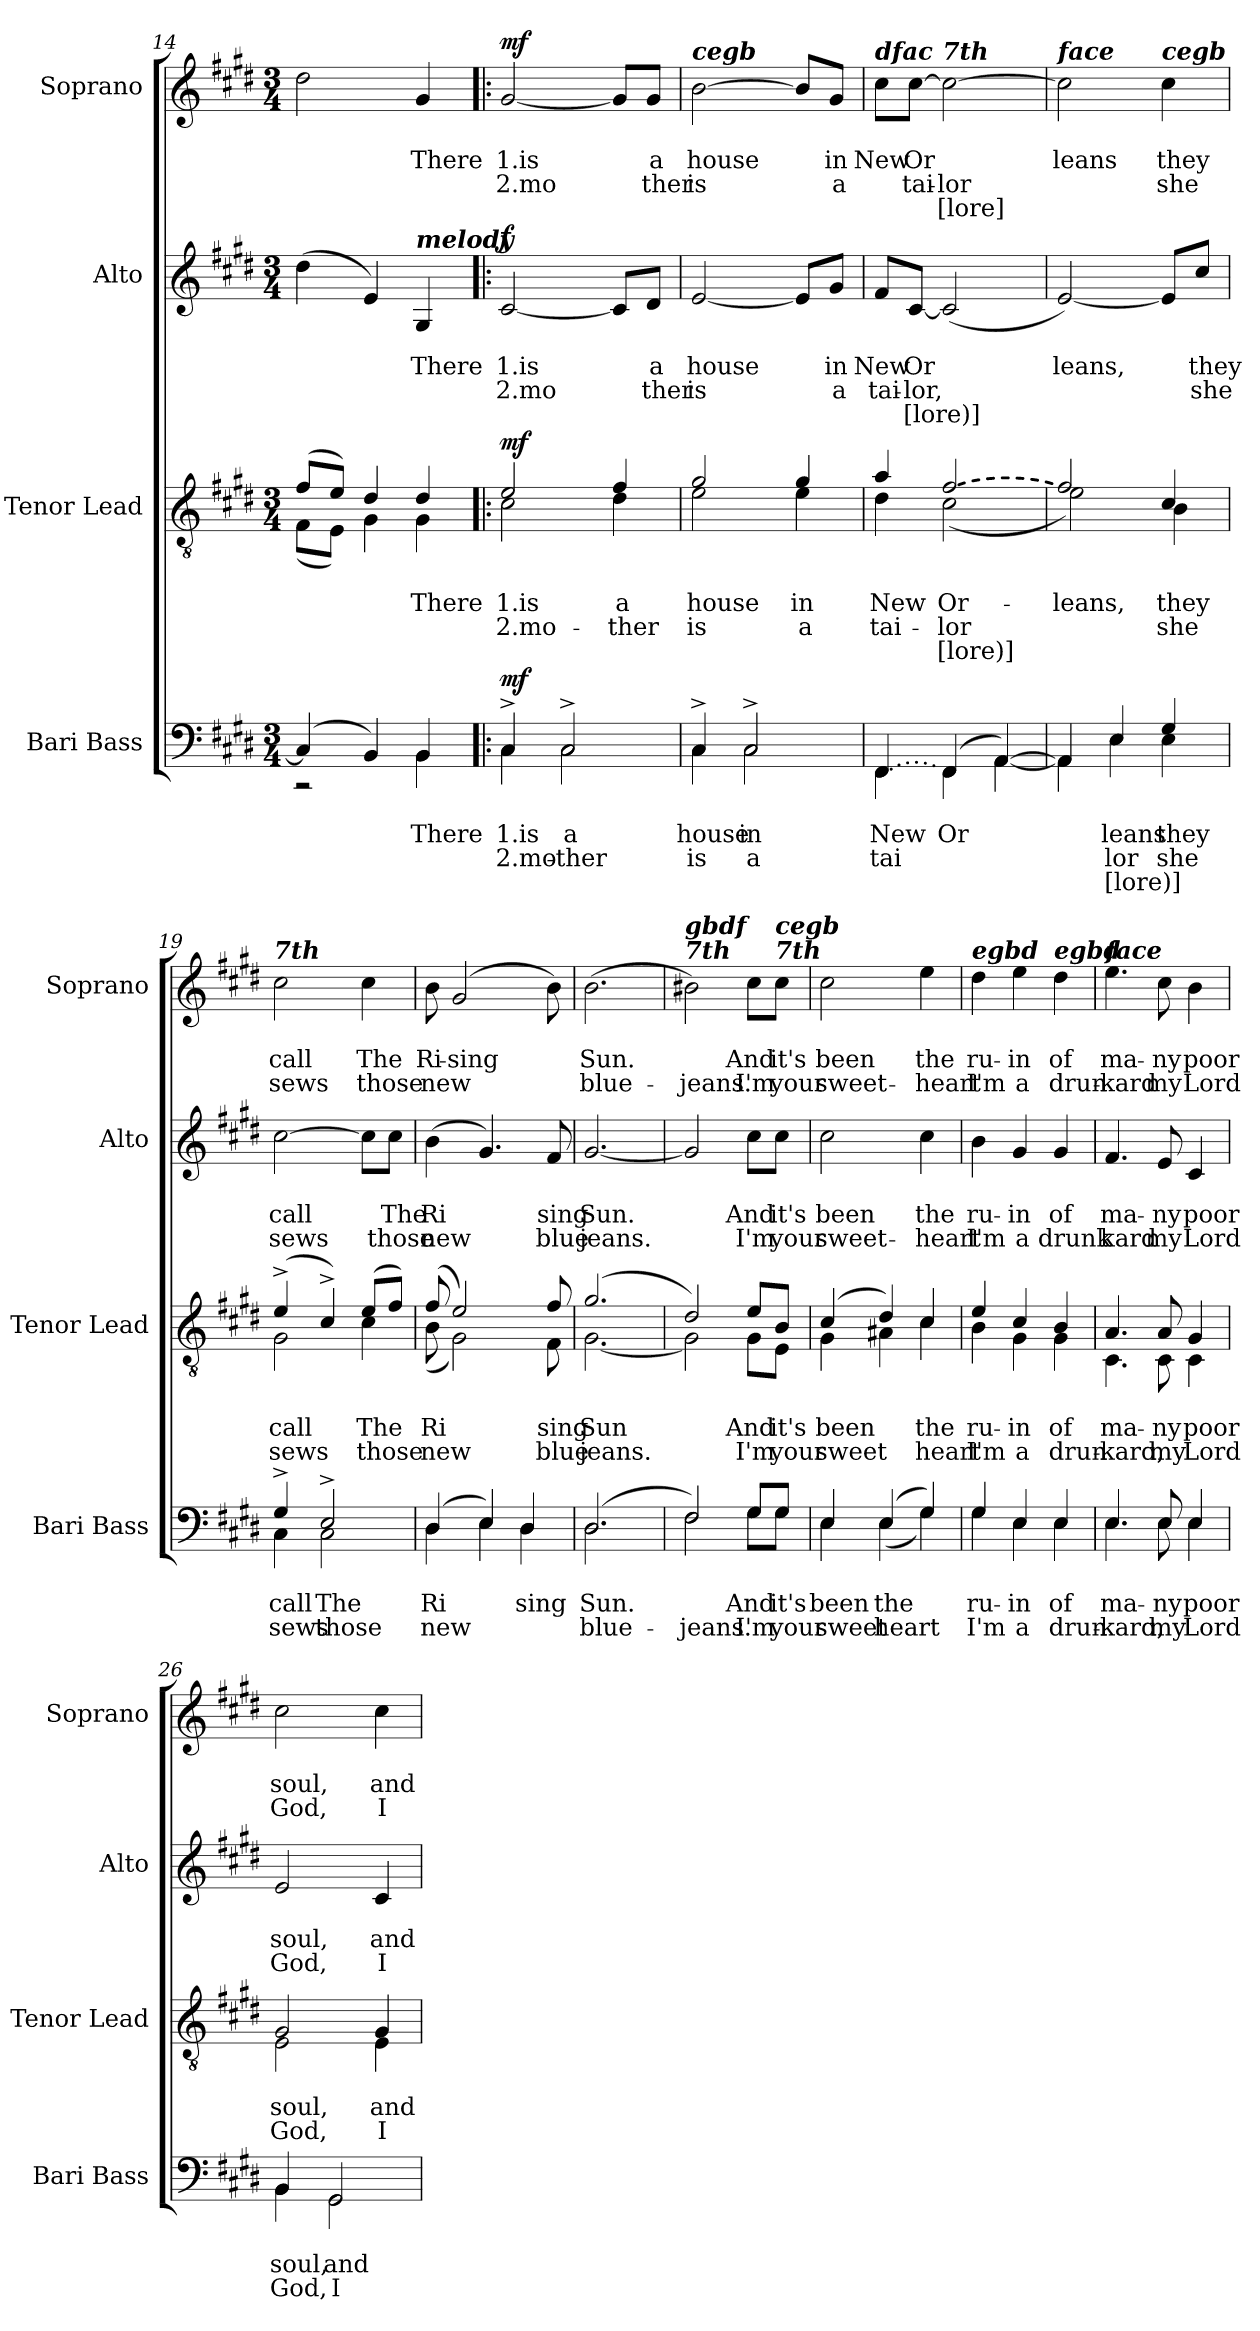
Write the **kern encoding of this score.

**kern	**text	**text	**text	**text	**dynam	**kern	**text	**text	**text	**text	**dynam	**kern	**text	**text	**text	**text	**dynam	**kern	**text	**text	**text	**text	**dynam
*part4	*part4	*part4	*part4	*part4	*part4	*part3	*part3	*part3	*part3	*part3	*part3	*part2	*part2	*part2	*part2	*part2	*part2	*part1	*part1	*part1	*part1	*part1	*part1
*staff4	*staff4	*staff4	*staff4	*staff4	*staff4	*staff3	*staff3	*staff3	*staff3	*staff3	*staff3	*staff2	*staff2	*staff2	*staff2	*staff2	*staff2	*staff1	*staff1	*staff1	*staff1	*staff1	*staff1
*I"Bari Bass	*	*	*	*	*	*I"Tenor Lead	*	*	*	*	*	*I"Alto	*	*	*	*	*	*I"Soprano	*	*	*	*	*
*I'Bari Bass	*	*	*	*	*	*I'Tenor  Lead	*	*	*	*	*	*I'Alto	*	*	*	*	*	*I'Soprano	*	*	*	*	*
*clefF4	*	*	*	*	*	*clefGv2	*	*	*	*	*	*clefG2	*	*	*	*	*	*clefG2	*	*	*	*	*
*k[f#c#g#d#]	*	*	*	*	*	*k[f#c#g#d#]	*	*	*	*	*	*k[f#c#g#d#]	*	*	*	*	*	*k[f#c#g#d#]	*	*	*	*	*
*M3/4	*	*	*	*	*	*M3/4	*	*	*	*	*	*M3/4	*	*	*	*	*	*M3/4	*	*	*	*	*
=14	=14	=14	=14	=14	=14	=14	=14	=14	=14	=14	=14	=14	=14	=14	=14	=14	=14	=14	=14	=14	=14	=14	=14
*^	*	*	*	*	*	*^	*	*	*	*	*	*	*	*	*	*	*	*	*	*	*	*	*
(>4C#/]	2r	.	.	.	.	.	(>8f#/L	(<8F#\L	.	.	.	.	.	(>4dd#\	.	.	.	.	.	2dd#\	.	.	.	.	.
.	.	.	.	.	.	.	8e/J)	8E\J)	.	.	.	.	.	.	.	.	.	.	.	.	.	.	.	.	.
4BB/)	.	.	.	.	.	.	4d#/	4G#\	.	.	.	.	.	4e/)	.	.	.	.	.	.	.	.	.	.	.
!	!	!	!	!	!	!	!	!	!	!	!	!	!	!LO:TX:a:Bi:t=melody	!	!	!	!	!	!	!	!	!	!	!
!	!	!	!LO:LY:b	!	!	!	!	!	!	!LO:LY:b	!	!	!	!	!	!LO:LY:b	!	!	!	!	!	!LO:LY:b	!	!	!
4BB/	4BB\	.	There	.	.	.	4d#/	4G#\	.	There	.	.	.	4G#/	.	There	.	.	.	4g#/	.	There	.	.	.
=15!|:	=15!|:	=15!|:	=15!|:	=15!|:	=15!|:	=15!|:	=15!|:	=15!|:	=15!|:	=15!|:	=15!|:	=15!|:	=15!|:	=15!|:	=15!|:	=15!|:	=15!|:	=15!|:	=15!|:	=15!|:	=15!|:	=15!|:	=15!|:	=15!|:	=15!|:
!	!	!	!LO:LY:b	!LO:LY:b	!	!LO:DY:a	!	!	!	!LO:LY:b	!LO:LY:b	!	!LO:DY:a	!	!	!LO:LY:b	!LO:LY:b	!	!LO:DY:a	!	!	!LO:LY:b	!LO:LY:b	!	!LO:DY:a
4C#^/	4C#\	.	1.is	2.mo-	.	mf	2e/	2c#\	.	1.is	2.mo-	.	mf	[2c#/	.	1.is	-2.mo	.	f	[2g#/	.	1.is	-2.mo	.	mf
!	!	!	!LO:LY:b	!LO:LY:b	!	!	!	!	!	!	!	!	!	!	!	!	!	!	!	!	!	!	!	!	!
2C#^/	2C#\	.	a	-ther	.	.	.	.	.	.	.	.	.	.	.	.	.	.	.	.	.	.	.	.	.
!	!	!	!	!	!	!	!	!	!	!LO:LY:b	!LO:LY:b	!	!	!	!	!	!	!	!	!	!	!	!	!	!
.	.	.	.	.	.	.	4f#/	4d#\	.	a	-ther	.	.	8c#/L]	.	.	.	.	.	8g#/L]	.	.	.	.	.
!	!	!	!	!	!	!	!	!	!	!	!	!	!	!	!	!LO:LY:b	!LO:LY:b	!	!	!	!	!LO:LY:b	!LO:LY:b	!	!
.	.	.	.	.	.	.	.	.	.	.	.	.	.	8d#/J	.	a	ther	.	.	8g#/J	.	a	ther	.	.
=16	=16	=16	=16	=16	=16	=16	=16	=16	=16	=16	=16	=16	=16	=16	=16	=16	=16	=16	=16	=16	=16	=16	=16	=16	=16
!	!	!	!	!	!	!	!	!	!	!	!	!	!	!	!	!	!	!	!	!LO:TX:a:Bi:t=cegb	!	!	!	!	!
!	!	!	!LO:LY:b	!LO:LY:b	!	!	!	!	!	!LO:LY:b	!LO:LY:b	!	!	!	!	!LO:LY:b	!LO:LY:b	!	!	!	!	!LO:LY:b	!LO:LY:b	!	!
4C#^/	4C#\	.	house	is	.	.	2g#/	2e\	.	house	is	.	.	[2e/	.	house	is	.	.	[2b\	.	house	is	.	.
!	!	!	!LO:LY:b	!LO:LY:b	!	!	!	!	!	!	!	!	!	!	!	!	!	!	!	!	!	!	!	!	!
2C#^/	2C#\	.	in	a	.	.	.	.	.	.	.	.	.	.	.	.	.	.	.	.	.	.	.	.	.
!	!	!	!	!	!	!	!	!	!	!LO:LY:b	!LO:LY:b	!	!	!	!	!	!	!	!	!	!	!	!	!	!
.	.	.	.	.	.	.	4g#/	4e\	.	in	a	.	.	8e/L]	.	.	.	.	.	8b/L]	.	.	.	.	.
!	!	!	!	!	!	!	!	!	!	!	!	!	!	!	!	!LO:LY:b	!LO:LY:b	!	!	!	!	!LO:LY:b	!LO:LY:b	!	!
.	.	.	.	.	.	.	.	.	.	.	.	.	.	8g#/J	.	in	a	.	.	8g#/J	.	in	a	.	.
=17	=17	=17	=17	=17	=17	=17	=17	=17	=17	=17	=17	=17	=17	=17	=17	=17	=17	=17	=17	=17	=17	=17	=17	=17	=17
!	!	!	!	!	!	!	!	!	!	!	!	!	!	!	!	!	!	!	!	!LO:TX:a:Bi:t=dfac	!	!	!	!	!
!LO:T:dot	!	!	!LO:LY:b	!LO:LY:b	!	!	!	!	!	!LO:LY:b	!LO:LY:b	!	!	!	!	!LO:LY:b	!LO:LY:b	!	!	!	!	!LO:LY:b	!	!	!
[4FF#/	4FF#\	.	New	tai	.	.	4a/	4d#\	.	New	tai-	.	.	8f#/L	.	New	tai-	.	.	8cc#\L	.	New	.	.	.
!	!	!	!	!	!	!	!	!	!	!	!	!	!	!	!	!LO:LY:b	!LO:LY:b	!LO:LY:b	!	!	!	!LO:LY:b	!LO:LY:b	!	!
.	.	.	.	.	.	.	.	.	.	.	.	.	.	[8c#/J	.	Or	-lor,	[lore)]	.	[8cc#\J	.	Or	tai-	.	.
!	!	!	!	!	!	!	!	!	!	!	!	!	!	!	!	!	!	!	!	!LO:TX:a:Bi:t=7th	!	!	!	!	!
!	!	!	!LO:LY:b	!	!	!	!LO:T:dash	!	!	!LO:LY:b	!LO:LY:b	!LO:LY:b	!	!	!	!	!	!	!	!	!	!	!LO:LY:b	!LO:LY:b	!
(>4FF#/]	4FF#\	.	Or	.	.	.	[2f#/	(<2c#\	.	Or-	-lor	[lore)]	.	(<2c#/]	.	.	.	.	.	2cc#\_	.	.	-lor	[lore]	.
[4AA/)	[4AA\	.	.	.	.	.	.	.	.	.	.	.	.	.	.	.	.	.	.	.	.	.	.	.	.
!!LO:PB:g=z
=18	=18	=18	=18	=18	=18	=18	=18	=18	=18	=18	=18	=18	=18	=18	=18	=18	=18	=18	=18	=18	=18	=18	=18	=18	=18
!	!	!	!	!	!	!	!	!	!	!	!	!	!	!	!	!	!	!	!	!LO:TX:a:Bi:t=face	!	!	!	!	!
!	!	!	!	!	!	!	!	!	!	!LO:LY:b	!	!	!	!	!	!LO:LY:b	!	!	!	!	!	!LO:LY:b	!	!	!
4AA/]	4AA\]	.	.	.	.	.	2f#/]	2e\)	.	-leans,	.	.	.	[2e/)	.	leans,	.	.	.	2cc#\]	.	leans	.	.	.
!	!	!	!LO:LY:b	!LO:LY:b	!LO:LY:b	!	!	!	!	!	!	!	!	!	!	!	!	!	!	!	!	!	!	!	!
4E/	4E\	.	leans	lor	[lore)]	.	.	.	.	.	.	.	.	.	.	.	.	.	.	.	.	.	.	.	.
!	!	!	!	!	!	!	!	!	!	!	!	!	!	!	!	!	!	!	!	!LO:TX:a:Bi:t=cegb	!	!	!	!	!
!	!	!	!LO:LY:b	!LO:LY:b	!	!	!	!	!	!LO:LY:b	!LO:LY:b	!	!	!	!	!	!	!	!	!	!	!LO:LY:b	!LO:LY:b	!	!
4G#/	4E\	.	they	she	.	.	4c#/	4B\	.	they	she	.	.	8e/L]	.	.	.	.	.	4cc#\	.	they	she	.	.
!	!	!	!	!	!	!	!	!	!	!	!	!	!	!	!	!LO:LY:b	!LO:LY:b	!	!	!	!	!	!	!	!
.	.	.	.	.	.	.	.	.	.	.	.	.	.	8cc#/J	.	they	she	.	.	.	.	.	.	.	.
=19	=19	=19	=19	=19	=19	=19	=19	=19	=19	=19	=19	=19	=19	=19	=19	=19	=19	=19	=19	=19	=19	=19	=19	=19	=19
!	!	!	!	!	!	!	!	!	!	!	!	!	!	!	!	!	!	!	!	!LO:TX:a:Bi:t=7th	!	!	!	!	!
!	!	!	!LO:LY:b	!LO:LY:b	!	!	!	!	!	!LO:LY:b	!LO:LY:b	!	!	!	!	!LO:LY:b	!LO:LY:b	!	!	!	!	!LO:LY:b	!LO:LY:b	!	!
4G#^/	4C#\	.	call	sews	.	.	(>4e^/	2G#\	.	call	sews	.	.	[2cc#\	.	call	sews	.	.	2cc#\	.	call	sews	.	.
!	!	!	!LO:LY:b	!LO:LY:b	!	!	!	!	!	!	!	!	!	!	!	!	!	!	!	!	!	!	!	!	!
2E^/	2C#\	.	The	those	.	.	4c#^/)	.	.	.	.	.	.	.	.	.	.	.	.	.	.	.	.	.	.
!	!	!	!	!	!	!	!	!	!	!LO:LY:b	!LO:LY:b	!	!	!	!	!	!	!	!	!	!	!LO:LY:b	!LO:LY:b	!	!
.	.	.	.	.	.	.	(>8e/L	4c#\	.	The	those	.	.	8cc#\L]	.	.	.	.	.	4cc#\	.	The	those	.	.
!	!	!	!	!	!	!	!	!	!	!	!	!	!	!	!	!LO:LY:b	!LO:LY:b	!	!	!	!	!	!	!	!
.	.	.	.	.	.	.	8f#/J)	.	.	.	.	.	.	8cc#\J	.	The	those	.	.	.	.	.	.	.	.
=20	=20	=20	=20	=20	=20	=20	=20	=20	=20	=20	=20	=20	=20	=20	=20	=20	=20	=20	=20	=20	=20	=20	=20	=20	=20
!	!	!	!LO:LY:b	!LO:LY:b	!	!	!	!	!	!LO:LY:b	!LO:LY:b	!	!	!	!	!LO:LY:b	!LO:LY:b	!	!	!	!	!LO:LY:b	!LO:LY:b	!	!
(>4D#/	4D#\	.	Ri	new	.	.	(>8f#/	(<8B\	.	Ri	new	.	.	(>4b\	.	-Ri	new	.	.	8b\	.	Ri-	new	.	.
!	!	!	!	!	!	!	!	!	!	!	!	!	!	!	!	!	!	!	!	!	!	!LO:LY:b	!	!	!
.	.	.	.	.	.	.	2e/)	2G#\)	.	.	.	.	.	.	.	.	.	.	.	(>2g#/	.	-sing	.	.	.
4E/)	4E\	.	.	.	.	.	.	.	.	.	.	.	.	4.g#/)	.	.	.	.	.	.	.	.	.	.	.
!	!	!	!LO:LY:b	!	!	!	!	!	!	!	!	!	!	!	!	!	!	!	!	!	!	!	!	!	!
4D#/	4D#\	.	sing	.	.	.	.	.	.	.	.	.	.	.	.	.	.	.	.	.	.	.	.	.	.
!	!	!	!	!	!	!	!	!	!	!LO:LY:b	!LO:LY:b	!	!	!	!	!LO:LY:b	!LO:LY:b	!	!	!	!	!	!	!	!
.	.	.	.	.	.	.	8f#/	8F#\	.	sing	blue	.	.	8f#/	.	sing	blue	.	.	8b\)	.	.	.	.	.
=21	=21	=21	=21	=21	=21	=21	=21	=21	=21	=21	=21	=21	=21	=21	=21	=21	=21	=21	=21	=21	=21	=21	=21	=21	=21
!	!	!	!LO:LY:b	!LO:LY:b	!	!	!	!	!	!LO:LY:b	!LO:LY:b	!	!	!	!	!LO:LY:b	!LO:LY:b	!	!	!	!	!LO:LY:b	!LO:LY:b	!	!
(>2.D#/	2.D#\	.	Sun.	blue-	.	.	(>2.g#/	[2.G#\	.	Sun	jeans.	.	.	[2.g#/	.	Sun.	-jeans.	.	.	(>2.b\	.	Sun.	blue-	.	.
=22	=22	=22	=22	=22	=22	=22	=22	=22	=22	=22	=22	=22	=22	=22	=22	=22	=22	=22	=22	=22	=22	=22	=22	=22	=22
!	!	!	!	!	!	!	!	!	!	!	!	!	!	!	!	!	!	!	!	!LO:TX:a:Bi:t=7th	!	!	!	!	!
!	!	!	!	!	!	!	!	!	!	!	!	!	!	!	!	!	!	!	!	!LO:TX:a:Bi:t=gbdf	!	!	!	!	!
!	!	!	!	!LO:LY:b	!	!	!	!	!	!	!	!	!	!	!	!	!	!	!	!	!	!	!LO:LY:b	!	!
2F#/)	2F#\	.	.	-jeans.	.	.	2d#/)	2G#\]	.	.	.	.	.	2g#/]	.	.	.	.	.	2b#X\)	.	.	-jeans.	.	.
!	!	!	!LO:LY:b	!LO:LY:b	!	!	!	!	!	!LO:LY:b	!LO:LY:b	!	!	!	!	!LO:LY:b	!LO:LY:b	!	!	!	!	!LO:LY:b	!LO:LY:b	!	!
8G#/L	8G#\L	.	And	I'm	.	.	8e/L	8G#\L	.	And	I'm	.	.	8cc#\L	.	And	I'm	.	.	8cc#\L	.	And	I'm	.	.
!	!	!	!	!	!	!	!	!	!	!	!	!	!	!	!	!	!	!	!	!LO:TX:a:Bi:t=7th	!	!	!	!	!
!	!	!	!	!	!	!	!	!	!	!	!	!	!	!	!	!	!	!	!	!LO:TX:a:Bi:t=cegb	!	!	!	!	!
!	!	!	!LO:LY:b	!LO:LY:b	!	!	!	!	!	!LO:LY:b	!LO:LY:b	!	!	!	!	!LO:LY:b	!LO:LY:b	!	!	!	!	!LO:LY:b	!LO:LY:b	!	!
8G#/J	8G#\J	.	it's	your	.	.	8B/J	8E\J	.	it's	your	.	.	8cc#\J	.	it's	your	.	.	8cc#\J	.	it's	your	.	.
=23	=23	=23	=23	=23	=23	=23	=23	=23	=23	=23	=23	=23	=23	=23	=23	=23	=23	=23	=23	=23	=23	=23	=23	=23	=23
!	!	!	!LO:LY:b	!LO:LY:b	!	!	!	!	!	!LO:LY:b	!LO:LY:b	!	!	!	!	!LO:LY:b	!LO:LY:b	!	!	!	!	!LO:LY:b	!LO:LY:b	!	!
4E/	4E\	.	been	sweet-	.	.	(>4c#/	4G#\	.	been	sweet	.	.	2cc#\	.	been	sweet-	.	.	2cc#\	.	been	sweet-	.	.
!	!	!	!LO:LY:b	!LO:LY:b	!	!	!	!	!	!	!	!	!	!	!	!	!	!	!	!	!	!	!	!	!
(>4E/	(<4E\	.	the	-heart	.	.	4d#/)	4A#X\	.	.	.	.	.	.	.	.	.	.	.	.	.	.	.	.	.
!	!	!	!	!	!	!	!	!	!	!LO:LY:b	!LO:LY:b	!	!	!	!	!LO:LY:b	!LO:LY:b	!	!	!	!	!LO:LY:b	!LO:LY:b	!	!
4G#/)	4G#\)	.	.	.	.	.	4c#/	4c#\	.	the	heart	.	.	4cc#\	.	the	-heart	.	.	4ee\	.	the	-heart	.	.
=24	=24	=24	=24	=24	=24	=24	=24	=24	=24	=24	=24	=24	=24	=24	=24	=24	=24	=24	=24	=24	=24	=24	=24	=24	=24
!	!	!	!	!	!	!	!	!	!	!	!	!	!	!	!	!	!	!	!	!LO:TX:a:Bi:t=egbd	!	!	!	!	!
!	!	!	!LO:LY:b	!LO:LY:b	!	!	!	!	!	!	!LO:LY:b	!	!	!	!	!	!	!	!	!	!	!	!	!	!
!	!	!	!	!	!	!	!	!	!	!LO:LY:b	!	!	!	!	!	!LO:LY:b	!LO:LY:b	!	!	!	!	!LO:LY:b	!LO:LY:b	!	!
4G#/	4G#\	.	ru-	I'm	.	.	4e/	4B\	.	ru-	I'm	.	.	4b\	.	ru-	I'm	.	.	4dd#\	.	ru-	I'm	.	.
!	!	!	!LO:LY:b	!LO:LY:b	!	!	!	!	!	!	!LO:LY:b	!	!	!	!	!	!	!	!	!	!	!	!	!	!
!	!	!	!	!	!	!	!	!	!	!LO:LY:b	!	!	!	!	!	!LO:LY:b	!LO:LY:b	!	!	!	!	!LO:LY:b	!LO:LY:b	!	!
4E/	4E\	.	-in	a	.	.	4c#/	4G#\	.	in	a	.	.	4g#/	.	-in	a	.	.	4ee\	.	-in	a	.	.
!	!	!	!	!	!	!	!	!	!	!	!	!	!	!	!	!	!	!	!	!LO:TX:a:Bi:t=egbd	!	!	!	!	!
!	!	!	!LO:LY:b	!LO:LY:b	!	!	!	!	!	!	!LO:LY:b	!	!	!	!	!	!	!	!	!	!	!	!	!	!
!	!	!	!	!	!	!	!	!	!	!LO:LY:b	!	!	!	!	!	!LO:LY:b	!LO:LY:b	!	!	!	!	!LO:LY:b	!LO:LY:b	!	!
4E/	4E\	.	of	drun-	.	.	4B/	4G#\	.	of	drun-	.	.	4g#/	.	of	-drunk-	.	.	4dd#\	.	of	drun-	.	.
=25	=25	=25	=25	=25	=25	=25	=25	=25	=25	=25	=25	=25	=25	=25	=25	=25	=25	=25	=25	=25	=25	=25	=25	=25	=25
!	!	!	!	!	!	!	!	!	!	!	!	!	!	!	!	!	!	!	!	!LO:TX:a:Bi:t=face	!	!	!	!	!
!	!	!	!LO:LY:b	!LO:LY:b	!	!	!	!	!	!LO:LY:b	!LO:LY:b	!	!	!	!	!LO:LY:b	!LO:LY:b	!	!	!	!	!LO:LY:b	!LO:LY:b	!	!
4.E/	4.E\	.	ma-	-kard,	.	.	4.A/	4.C#\	.	ma-	-kard,	.	.	4.f#/	.	ma-	-kard	.	.	4.ee\	.	ma-	-kard	.	.
!	!	!	!LO:LY:b	!LO:LY:b	!	!	!	!	!	!LO:LY:b	!LO:LY:b	!	!	!	!	!LO:LY:b	!LO:LY:b	!	!	!	!	!LO:LY:b	!LO:LY:b	!	!
8E/	8E\	.	-ny	my	.	.	8A/	8C#\	.	-ny	my	.	.	8e/	.	-ny	my	.	.	8cc#\	.	-ny	my	.	.
!	!	!	!LO:LY:b	!LO:LY:b	!	!	!	!	!	!LO:LY:b	!LO:LY:b	!	!	!	!	!LO:LY:b	!LO:LY:b	!	!	!	!	!LO:LY:b	!LO:LY:b	!	!
4E/	4E\	.	poor	Lord	.	.	4G#/	4C#\	.	poor	Lord	.	.	4c#/	.	poor	Lord	.	.	4b\	.	poor	Lord	.	.
!!LO:LB:g=z
=26	=26	=26	=26	=26	=26	=26	=26	=26	=26	=26	=26	=26	=26	=26	=26	=26	=26	=26	=26	=26	=26	=26	=26	=26	=26
!	!	!	!LO:LY:b	!LO:LY:b	!	!	!	!	!	!LO:LY:b	!LO:LY:b	!	!	!	!	!LO:LY:b	!LO:LY:b	!	!	!	!	!LO:LY:b	!LO:LY:b	!	!
4BB/	4BB\	.	soul,	God,	.	.	2G#/	2E\	.	soul,	God,	.	.	2e/	.	soul,	God,	.	.	2cc#\	.	soul,	God,	.	.
!	!	!	!LO:LY:b	!LO:LY:b	!	!	!	!	!	!	!	!	!	!	!	!	!	!	!	!	!	!	!	!	!
2GG#/	2GG#\	.	and	I	.	.	.	.	.	.	.	.	.	.	.	.	.	.	.	.	.	.	.	.	.
!	!	!	!	!	!	!	!	!	!	!LO:LY:b	!LO:LY:b	!	!	!	!	!LO:LY:b	!LO:LY:b	!	!	!	!	!LO:LY:b	!LO:LY:b	!	!
.	.	.	.	.	.	.	4G#/	4E\	.	and	I	.	.	4c#/	.	and	I	.	.	4cc#\	.	and	I	.	.
*v	*v	*	*	*	*	*	*	*	*	*	*	*	*	*	*	*	*	*	*	*	*	*	*	*	*
*	*	*	*	*	*	*v	*v	*	*	*	*	*	*	*	*	*	*	*	*	*	*	*	*	*
=	=	=	=	=	=	=	=	=	=	=	=	=	=	=	=	=	=	=	=	=	=	=	=
*-	*-	*-	*-	*-	*-	*-	*-	*-	*-	*-	*-	*-	*-	*-	*-	*-	*-	*-	*-	*-	*-	*-	*-
